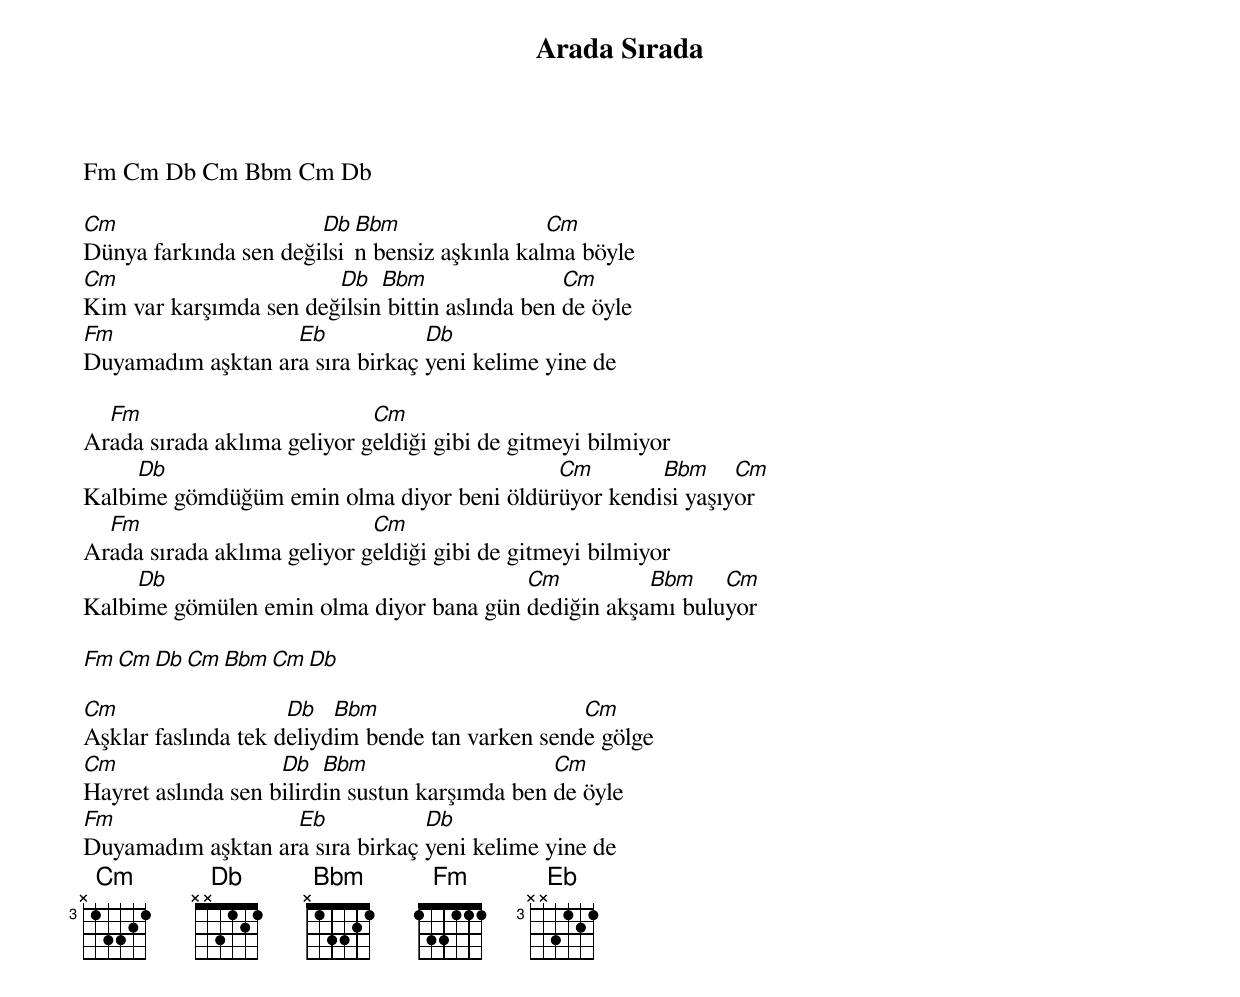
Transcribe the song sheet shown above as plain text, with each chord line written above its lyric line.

{title: Arada Sırada}
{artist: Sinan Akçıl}

Fm Cm Db Cm Bbm Cm Db

Cm                     Db Bbm                 Cm
Dünya farkında sen değilsin bensiz aşkınla kalma böyle
Cm                      Db   Bbm                 Cm
Kim var karşımda sen değilsin bittin aslında ben de öyle
Fm                 Eb            Db
Duyamadım aşktan ara sıra birkaç yeni kelime yine de

  Fm                         Cm
Arada sırada aklıma geliyor geldiği gibi de gitmeyi bilmiyor
     Db                                    Cm        Bbm     Cm
Kalbime gömdüğüm emin olma diyor beni öldürüyor kendisi yaşıyor
  Fm                         Cm
Arada sırada aklıma geliyor geldiği gibi de gitmeyi bilmiyor
     Db                                  Cm          Bbm    Cm
Kalbime gömülen emin olma diyor bana gün dediğin akşamı buluyor

Fm Cm Db Cm Bbm Cm Db

Cm                   Db   Bbm                     Cm
Aşklar faslında tek deliydim bende tan varken sende gölge
Cm                  Db   Bbm                    Cm
Hayret aslında sen bilirdin sustun karşımda ben de öyle
Fm                 Eb            Db
Duyamadım aşktan ara sıra birkaç yeni kelime yine de
